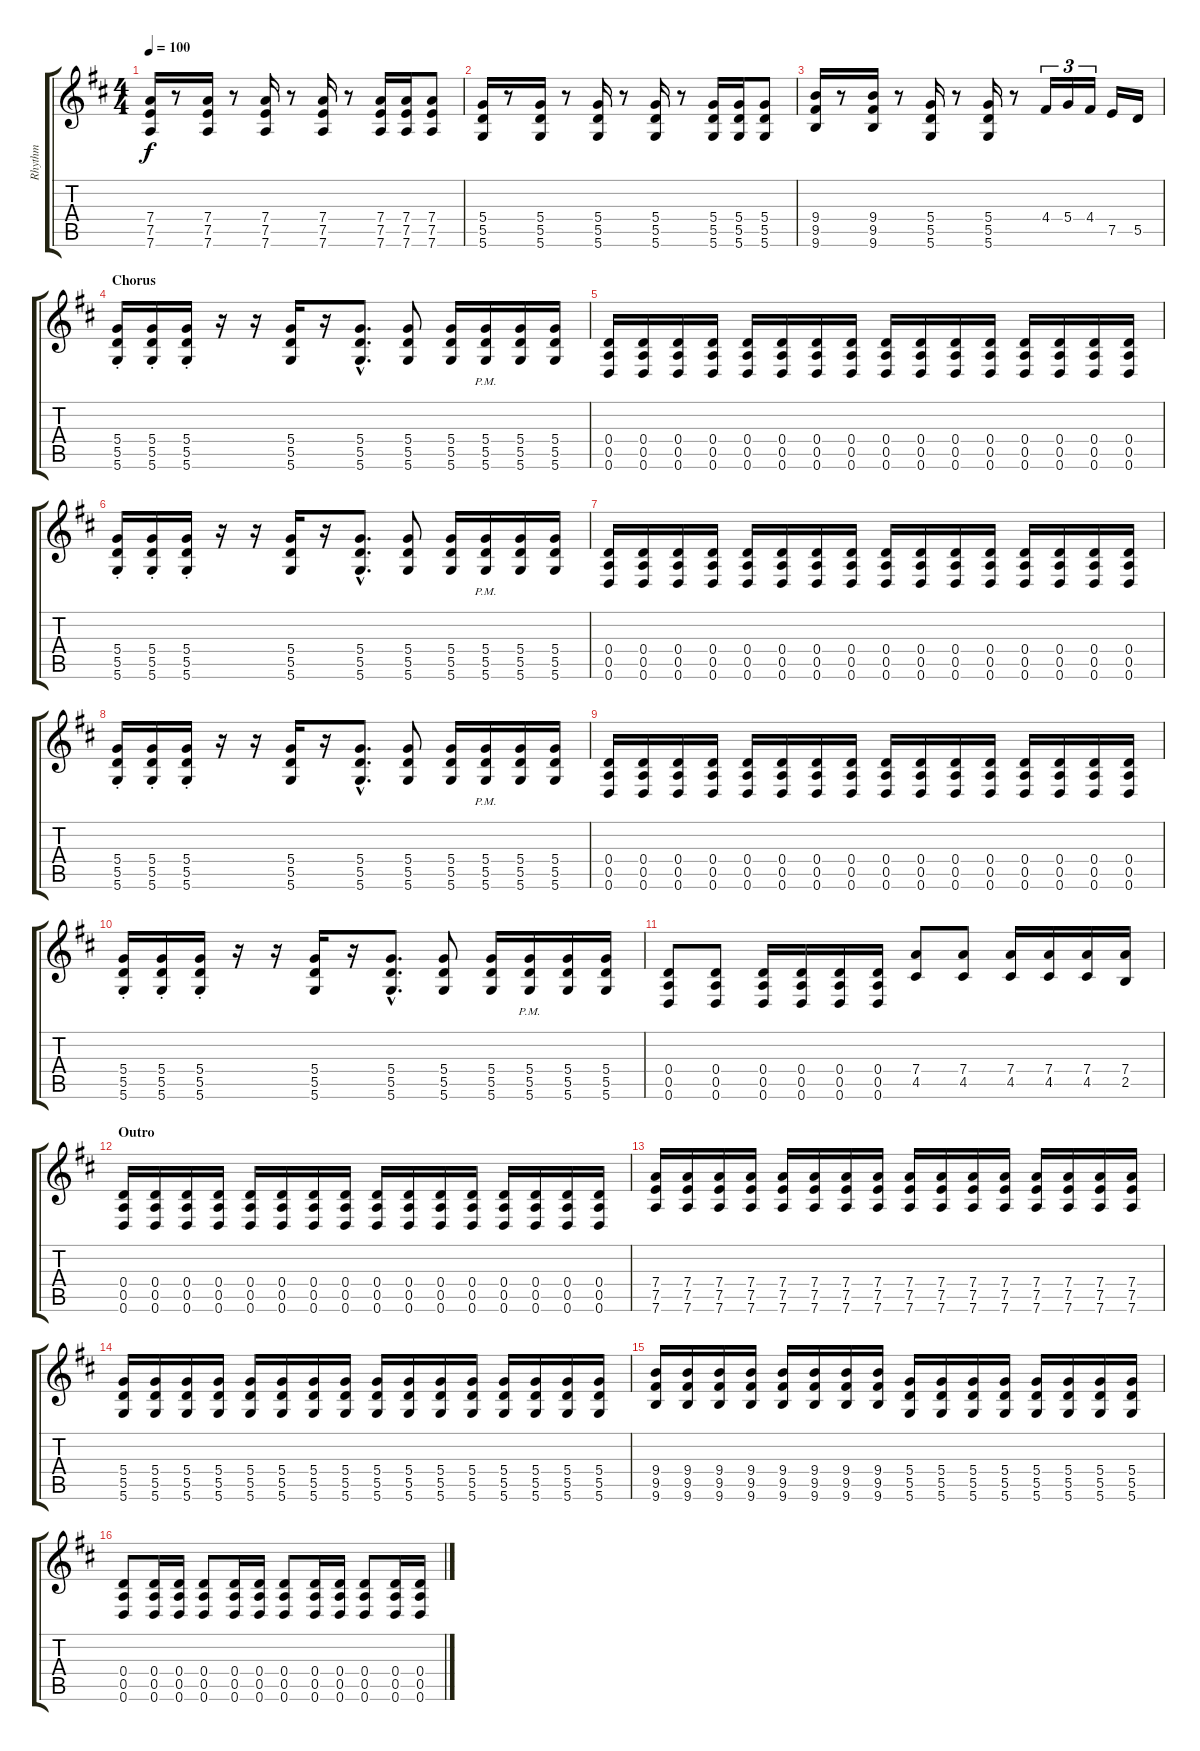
\track ("Rhythm" "Rhythm") {instrument distortionguitar}
\staff {score tabs}
\tuning (E4 B3 G3 D3 A2 D2) {hide}
\ts (4 4)
\tempo 100
\clef g2
\ks d
(7.4 7.5 7.6).16{dy f} r.8 (7.4 7.5 7.6).16 r.8 (7.4 7.5 7.6).16 r.8 (7.4 7.5 7.6).16 r.8 (7.4 7.5 7.6).16 (7.4 7.5 7.6).16 (7.4 7.5 7.6).8 |
(5.4 5.5 5.6).16 r.8 (5.4 5.5 5.6).16 r.8 (5.4 5.5 5.6).16 r.8 (5.4 5.5 5.6).16 r.8 (5.4 5.5 5.6).16 (5.4 5.5 5.6).16 (5.4 5.5 5.6).8 |
(9.4 9.5 9.6).16 r.8 (9.4 9.5 9.6).16 r.8 (5.4 5.5 5.6).16 r.8 (5.4 5.5 5.6).16 r.8 4.4.16{tu (3 2)} 5.4.16{tu (3 2)} 4.4.16{tu (3 2)} 7.5.16 5.5.16 |
\section ("" "Chorus")
(5.4{st} 5.5 5.6).16 (5.4{st} 5.5 5.6).16 (5.4{st} 5.5 5.6).16 r.16 r.16 (5.4 5.5 5.6).16 r.16 (5.4{hac} 5.5{hac} 5.6{hac}).8{d} (5.4 5.5 5.6).8 (5.4 5.5 5.6).16 (5.4 5.5 5.6{pm}).16 (5.4 5.5 5.6).16 (5.4 5.5 5.6).16 |
(0.4 0.5 0.6).16 (0.4 0.5 0.6).16 (0.4 0.5 0.6).16 (0.4 0.5 0.6).16 (0.4 0.5 0.6).16 (0.4 0.5 0.6).16 (0.4 0.5 0.6).16 (0.4 0.5 0.6).16 (0.4 0.5 0.6).16 (0.4 0.5 0.6).16 (0.4 0.5 0.6).16 (0.4 0.5 0.6).16 (0.4 0.5 0.6).16 (0.4 0.5 0.6).16 (0.4 0.5 0.6).16 (0.4 0.5 0.6).16 |
(5.4{st} 5.5 5.6).16 (5.4{st} 5.5 5.6).16 (5.4{st} 5.5 5.6).16 r.16 r.16 (5.4 5.5 5.6).16 r.16 (5.4{hac} 5.5{hac} 5.6{hac}).8{d} (5.4 5.5 5.6).8 (5.4 5.5 5.6).16 (5.4 5.5 5.6{pm}).16 (5.4 5.5 5.6).16 (5.4 5.5 5.6).16 |
(0.4 0.5 0.6).16 (0.4 0.5 0.6).16 (0.4 0.5 0.6).16 (0.4 0.5 0.6).16 (0.4 0.5 0.6).16 (0.4 0.5 0.6).16 (0.4 0.5 0.6).16 (0.4 0.5 0.6).16 (0.4 0.5 0.6).16 (0.4 0.5 0.6).16 (0.4 0.5 0.6).16 (0.4 0.5 0.6).16 (0.4 0.5 0.6).16 (0.4 0.5 0.6).16 (0.4 0.5 0.6).16 (0.4 0.5 0.6).16 |
(5.4{st} 5.5 5.6).16 (5.4{st} 5.5 5.6).16 (5.4{st} 5.5 5.6).16 r.16 r.16 (5.4 5.5 5.6).16 r.16 (5.4{hac} 5.5{hac} 5.6{hac}).8{d} (5.4 5.5 5.6).8 (5.4 5.5 5.6).16 (5.4 5.5 5.6{pm}).16 (5.4 5.5 5.6).16 (5.4 5.5 5.6).16 |
(0.4 0.5 0.6).16 (0.4 0.5 0.6).16 (0.4 0.5 0.6).16 (0.4 0.5 0.6).16 (0.4 0.5 0.6).16 (0.4 0.5 0.6).16 (0.4 0.5 0.6).16 (0.4 0.5 0.6).16 (0.4 0.5 0.6).16 (0.4 0.5 0.6).16 (0.4 0.5 0.6).16 (0.4 0.5 0.6).16 (0.4 0.5 0.6).16 (0.4 0.5 0.6).16 (0.4 0.5 0.6).16 (0.4 0.5 0.6).16 |
(5.4{st} 5.5 5.6).16 (5.4{st} 5.5 5.6).16 (5.4{st} 5.5 5.6).16 r.16 r.16 (5.4 5.5 5.6).16 r.16 (5.4{hac} 5.5{hac} 5.6{hac}).8{d} (5.4 5.5 5.6).8 (5.4 5.5 5.6).16 (5.4 5.5 5.6{pm}).16 (5.4 5.5 5.6).16 (5.4 5.5 5.6).16 |
(0.4 0.5 0.6).8 (0.4 0.5 0.6).8 (0.4 0.5 0.6).16 (0.4 0.5 0.6).16 (0.4 0.5 0.6).16 (0.4 0.5 0.6).16 (7.4 4.5).8 (7.4 4.5).8 (7.4 4.5).16 (7.4 4.5).16 (7.4 4.5).16 (7.4 2.5).16 |
\section ("" "Outro")
(0.4 0.5 0.6).16 (0.4 0.5 0.6).16 (0.4 0.5 0.6).16 (0.4 0.5 0.6).16 (0.4 0.5 0.6).16 (0.4 0.5 0.6).16 (0.4 0.5 0.6).16 (0.4 0.5 0.6).16 (0.4 0.5 0.6).16 (0.4 0.5 0.6).16 (0.4 0.5 0.6).16 (0.4 0.5 0.6).16 (0.4 0.5 0.6).16 (0.4 0.5 0.6).16 (0.4 0.5 0.6).16 (0.4 0.5 0.6).16 |
(7.4 7.5 7.6).16 (7.4 7.5 7.6).16 (7.4 7.5 7.6).16 (7.4 7.5 7.6).16 (7.4 7.5 7.6).16 (7.4 7.5 7.6).16 (7.4 7.5 7.6).16 (7.4 7.5 7.6).16 (7.4 7.5 7.6).16 (7.4 7.5 7.6).16 (7.4 7.5 7.6).16 (7.4 7.5 7.6).16 (7.4 7.5 7.6).16 (7.4 7.5 7.6).16 (7.4 7.5 7.6).16 (7.4 7.5 7.6).16 |
(5.4 5.5 5.6).16 (5.4 5.5 5.6).16 (5.4 5.5 5.6).16 (5.4 5.5 5.6).16 (5.4 5.5 5.6).16 (5.4 5.5 5.6).16 (5.4 5.5 5.6).16 (5.4 5.5 5.6).16 (5.4 5.5 5.6).16 (5.4 5.5 5.6).16 (5.4 5.5 5.6).16 (5.4 5.5 5.6).16 (5.4 5.5 5.6).16 (5.4 5.5 5.6).16 (5.4 5.5 5.6).16 (5.4 5.5 5.6).16 |
(9.4 9.5 9.6).16 (9.4 9.5 9.6).16 (9.4 9.5 9.6).16 (9.4 9.5 9.6).16 (9.4 9.5 9.6).16 (9.4 9.5 9.6).16 (9.4 9.5 9.6).16 (9.4 9.5 9.6).16 (5.4 5.5 5.6).16 (5.4 5.5 5.6).16 (5.4 5.5 5.6).16 (5.4 5.5 5.6).16 (5.4 5.5 5.6).16 (5.4 5.5 5.6).16 (5.4 5.5 5.6).16 (5.4 5.5 5.6).16 |
(0.4 0.5 0.6).8 (0.4 0.5 0.6).16 (0.4 0.5 0.6).16 (0.4 0.5 0.6).8 (0.4 0.5 0.6).16 (0.4 0.5 0.6).16 (0.4 0.5 0.6).8 (0.4 0.5 0.6).16 (0.4 0.5 0.6).16 (0.4 0.5 0.6).8 (0.4 0.5 0.6).16 (0.4 0.5 0.6).16
